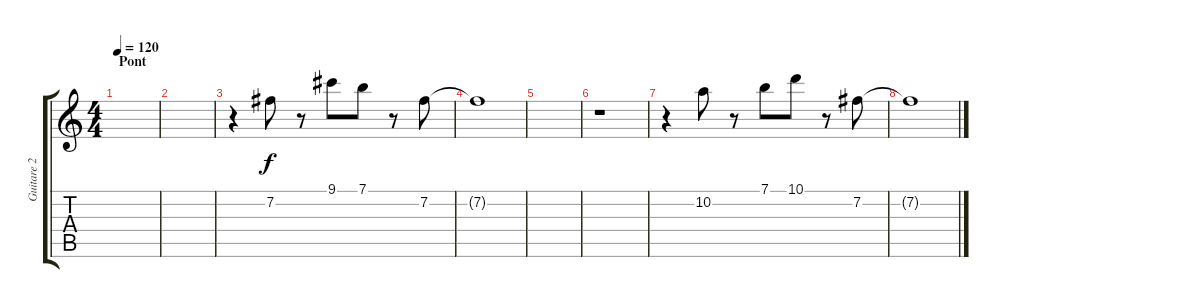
\track ("Guitare 2" "Guitare 2") {instrument distortionguitar}
\staff {score tabs}
\tuning (E4 B3 G3 D3 A2 E2) {hide}
\ts (4 4)
\section ("" "Pont")
\tempo 120
\clef g2
\ks c
|
|
r.4{instrument overdrivenguitar} 7.2.8 r.8 9.1.8 7.1.8 r.8 7.2.8 |
7.2{t}.1 |
|
r.1 |
r.4 10.2.8 r.8 7.1.8 10.1.8 r.8 7.2.8 |
7.2{t}.1
